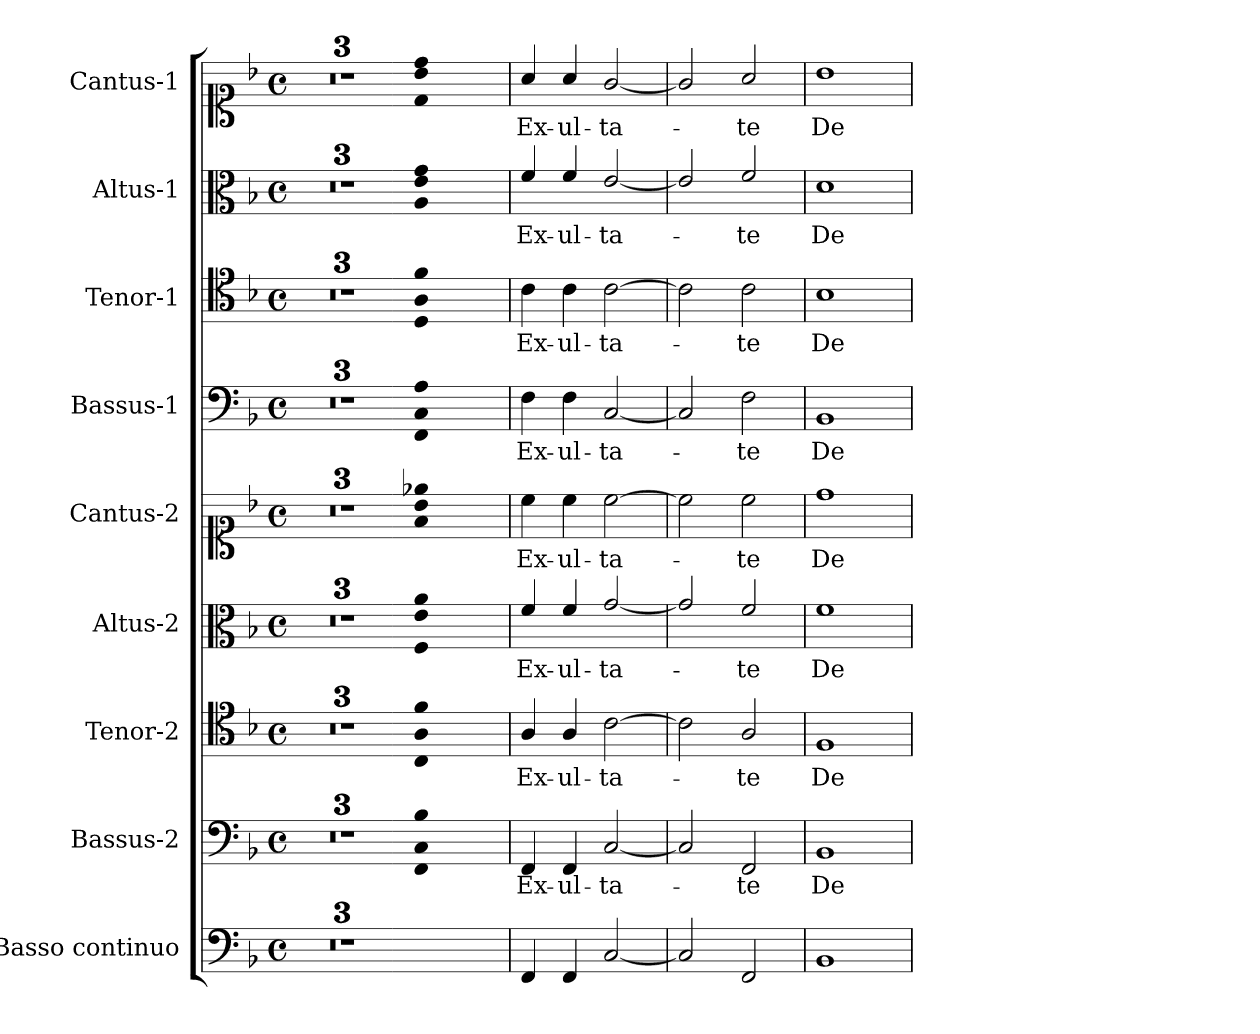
**kern	**kern	**text	**kern	**text	**kern	**text	**kern	**text	**kern	**text	**kern	**text	**kern	**text	**kern	**text
*part9	*part8	*part8	*part7	*part7	*part6	*part6	*part5	*part5	*part4	*part4	*part3	*part3	*part2	*part2	*part1	*part1
*staff9	*staff8	*staff8	*staff7	*staff7	*staff6	*staff6	*staff5	*staff5	*staff4	*staff4	*staff3	*staff3	*staff2	*staff2	*staff1	*staff1
*I"Basso continuo	*I"Bassus-2	*	*I"Tenor-2	*	*I"Altus-2	*	*I"Cantus-2	*	*I"Bassus-1	*	*I"Tenor-1	*	*I"Altus-1	*	*I"Cantus-1	*
*I'BC2	*I'B2	*	*I'T2	*	*I'A-2	*	*I'C2	*	*I'B1	*	*I'T1	*	*I'A1	*	*I'C1	*
*clefF4	*clefF4	*	*clefC4	*	*clefC3	*	*clefC1	*	*clefF4	*	*clefC4	*	*clefC3	*	*clefC1	*
*k[b-]	*k[b-]	*	*k[b-]	*	*k[b-]	*	*k[b-]	*	*k[b-]	*	*k[b-]	*	*k[b-]	*	*k[b-]	*
*F:	*F:	*	*F:	*	*F:	*	*F:	*	*F:	*	*F:	*	*F:	*	*F:	*
*M4/4	*M4/4	*	*M4/4	*	*M4/4	*	*M4/4	*	*M4/4	*	*M4/4	*	*M4/4	*	*M4/4	*
*met(c)	*met(c)	*	*met(c)	*	*met(c)	*	*met(c)	*	*met(c)	*	*met(c)	*	*met(c)	*	*met(c)	*
=1	=1	=1	=1	=1	=1	=1	=1	=1	=1	=1	=1	=1	=1	=1	=1	=1
1ryy	1ryy	.	1ryy	.	1ryy	.	1ryy	.	1ryy	.	1ryy	.	1ryy	.	1ryy	.
=2	=2	=2	=2	=2	=2	=2	=2	=2	=2	=2	=2	=2	=2	=2	=2	=2
1r	1r	.	1r	.	1r	.	1r	.	1r	.	1r	.	1r	.	1r	.
=3	=3	=3	=3	=3	=3	=3	=3	=3	=3	=3	=3	=3	=3	=3	=3	=3
*	*	*	*clefGv2	*	*clefG2	*	*clefG2	*	*	*	*clefGv2	*	*clefG2	*	*clefG2	*
1ryy	1ryy	.	1ryy	.	1ryy	.	1ryy	.	1ryy	.	1ryy	.	1ryy	.	1ryy	.
=3X1-	=3X1-	=3X1-	=3X1-	=3X1-	=3X1-	=3X1-	=3X1-	=3X1-	=3X1-	=3X1-	=3X1-	=3X1-	=3X1-	=3X1-	=3X1-	=3X1-
!	!LO:N:n=1:head=solid	!	!	!	!	!	!	!	!	!	!	!	!	!	!	!
!	!LO:N:n=2:head=solid	!	!	!	!	!	!	!	!	!	!	!	!	!	!	!
!	!LO:N:n=3:head=solid	!	!LO:N:n=1:head=solid	!	!	!	!	!	!	!	!	!	!	!	!	!
!	!	!	!LO:N:n=2:head=solid	!	!	!	!	!	!	!	!	!	!	!	!	!
!	!	!	!LO:N:n=3:head=solid	!	!LO:N:n=1:head=solid	!	!	!	!	!	!	!	!	!	!	!
!	!	!	!	!	!LO:N:n=2:head=solid	!	!	!	!	!	!	!	!	!	!	!
!	!	!	!	!	!LO:N:n=3:head=solid	!	!LO:N:n=1:head=solid	!	!	!	!	!	!	!	!	!
!	!	!	!	!	!	!	!LO:N:n=2:head=solid	!	!	!	!	!	!	!	!	!
!	!	!	!	!	!	!	!LO:N:n=3:head=solid	!	!LO:N:n=1:head=solid	!	!	!	!	!	!	!
!	!	!	!	!	!	!	!	!	!LO:N:n=2:head=solid	!	!	!	!	!	!	!
!	!	!	!	!	!	!	!	!	!LO:N:n=3:head=solid	!	!LO:N:n=1:head=solid	!	!	!	!	!
!	!	!	!	!	!	!	!	!	!	!	!LO:N:n=2:head=solid	!	!	!	!	!
!	!	!	!	!	!	!	!	!	!	!	!LO:N:n=3:head=solid	!	!LO:N:n=1:head=solid	!	!	!
!	!	!	!	!	!	!	!	!	!	!	!	!	!LO:N:n=2:head=solid	!	!	!
!	!	!	!	!	!	!	!	!	!	!	!	!	!LO:N:n=3:head=solid	!	!LO:N:n=1:head=solid	!
!	!	!	!	!	!	!	!	!	!	!	!	!	!	!	!LO:N:n=2:head=solid	!
!	!	!	!	!	!	!	!	!	!	!	!	!	!	!	!LO:N:n=3:head=solid	!
1ryy	1FF! 1C! 1B-!	.	1C! 1A! 1f!	.	1F! 1e! 1a!	.	1f! 1b-! 1ee-X!	.	1FF! 1C! 1A!	.	1D! 1A! 1f!	.	1A! 1e! 1g!	.	1d! 1b-! 1dd!	.
=3X2	=3X2	=3X2	=3X2	=3X2	=3X2	=3X2	=3X2	=3X2	=3X2	=3X2	=3X2	=3X2	=3X2	=3X2	=3X2	=3X2
!	!	!LO:LY:b	!	!LO:LY:b	!	!LO:LY:b	!	!LO:LY:b	!	!LO:LY:b	!	!LO:LY:b	!	!LO:LY:b	!	!LO:LY:b
4FF/	4FF/	Ex-	4A/	Ex-	4f/	Ex-	4cc\	Ex-	4F\	Ex-	4c\	Ex-	4f/	Ex-	4a/	Ex-
!	!	!LO:LY:b	!	!LO:LY:b	!	!LO:LY:b	!	!LO:LY:b	!	!LO:LY:b	!	!LO:LY:b	!	!LO:LY:b	!	!LO:LY:b
4FF/	4FF/	-ul-	4A/	-ul-	4f/	-ul-	4cc\	-ul-	4F\	-ul-	4c\	-ul-	4f/	-ul-	4a/	-ul-
!	!	!LO:LY:b	!	!LO:LY:b	!	!LO:LY:b	!	!LO:LY:b	!	!LO:LY:b	!	!LO:LY:b	!	!LO:LY:b	!	!LO:LY:b
[2C/	[2C/	-ta-	[2c\	-ta-	[2g/	-ta-	[2cc\	-ta-	[2C/	-ta-	[2c\	-ta-	[2e/	-ta-	[2g/	-ta-
=4	=4	=4	=4	=4	=4	=4	=4	=4	=4	=4	=4	=4	=4	=4	=4	=4
2C/]	2C/]	.	2c\]	.	2g/]	.	2cc\]	.	2C/]	.	2c\]	.	2e/]	.	2g/]	.
!	!	!LO:LY:b	!	!LO:LY:b	!	!LO:LY:b	!	!LO:LY:b	!	!LO:LY:b	!	!LO:LY:b	!	!LO:LY:b	!	!LO:LY:b
2FF/	2FF/	-te	2A/	-te	2f/	-te	2cc\	-te	2F\	-te	2c\	-te	2f/	-te	2a/	-te
=5	=5	=5	=5	=5	=5	=5	=5	=5	=5	=5	=5	=5	=5	=5	=5	=5
!	!	!LO:LY:b	!	!LO:LY:b	!	!LO:LY:b	!	!LO:LY:b	!	!LO:LY:b	!	!LO:LY:b	!	!LO:LY:b	!	!LO:LY:b
1BB-	1BB-	De-	1F	De-	1f	De-	1dd	De-	1BB-	De-	1B-	De-	1d	De-	1b-	De-
=	=	=	=	=	=	=	=	=	=	=	=	=	=	=	=	=
*-	*-	*-	*-	*-	*-	*-	*-	*-	*-	*-	*-	*-	*-	*-	*-	*-
